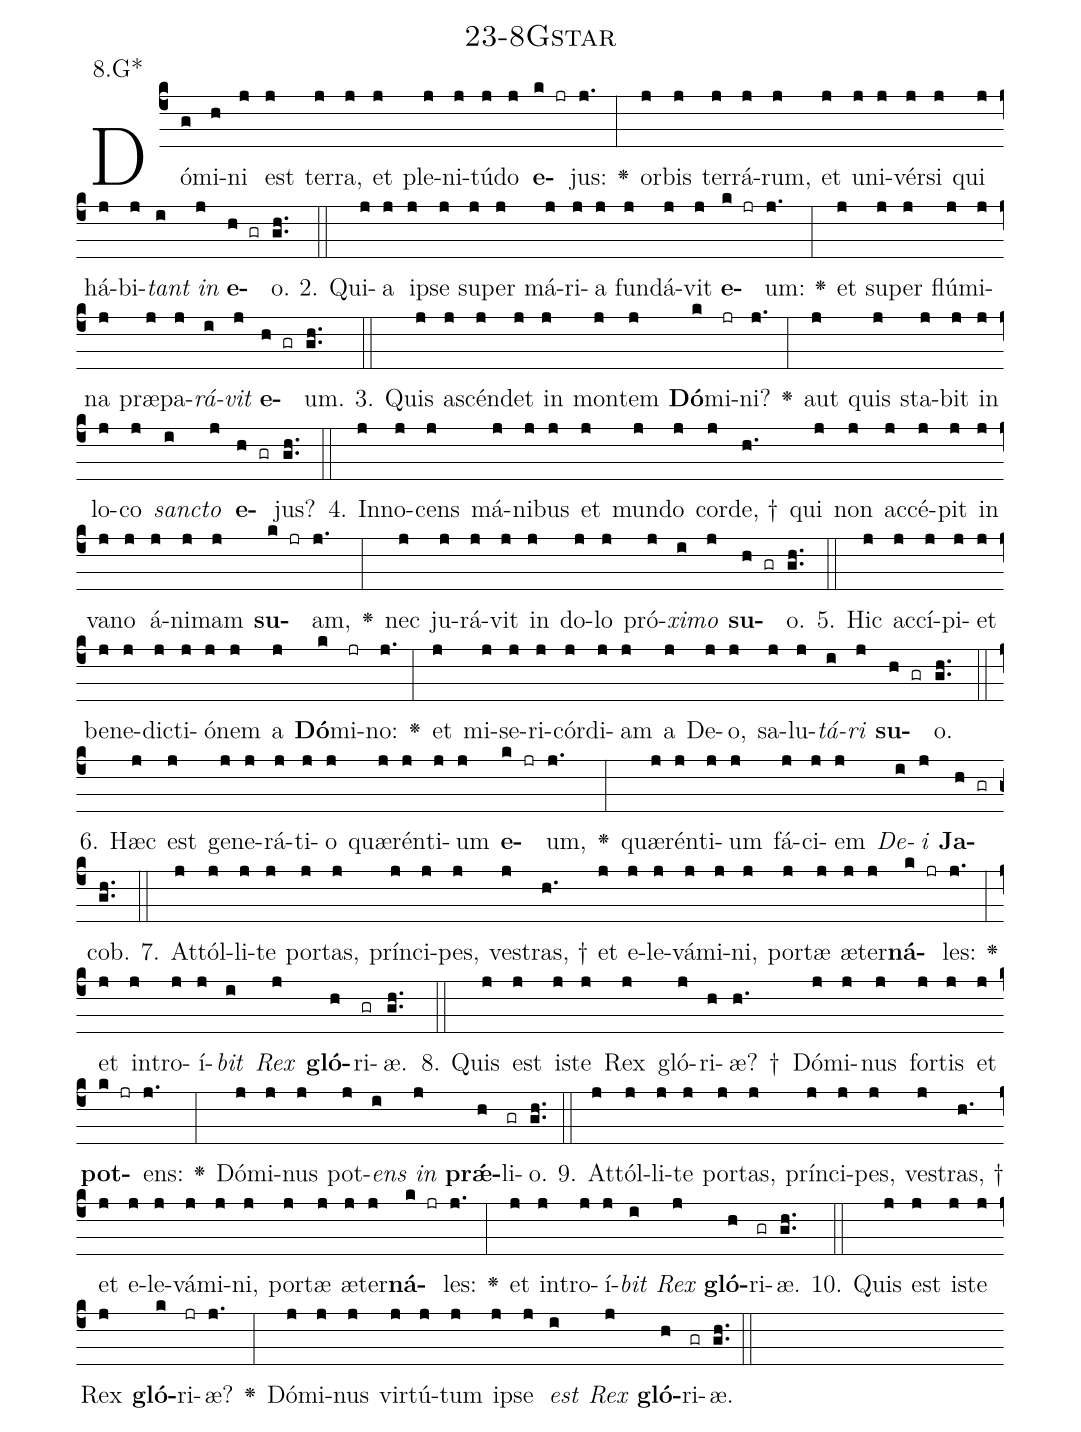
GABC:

name: 23-8Gstar;
annotation: 8.G*;
%%
(c4)Dó(g)mi(h)ni(j) est(j) ter(j)ra,(j) et(j) ple(j)ni(j)tú(j)do(j) <b>e</b>(k jr)jus:(j.) <v>\greheightstar</v>(:) or(j)bis(j) ter(j)rá(j)rum,(j) et(j) u(j)ni(j)vér(j)si(j) qui(j) há(j)bi(j)<i>tant</i>(i) <i>in</i>(j) <b>e</b>(h gr)o.(gh..) (::)
2. Qui(j)a(j) ip(j)se(j) su(j)per(j) má(j)ri(j)a(j) fun(j)dá(j)vit(j) <b>e</b>(k jr)um:(j.) <v>\greheightstar</v>(:) et(j) su(j)per(j) flú(j)mi(j)na(j) præ(j)pa(j)<i>rá</i>(i)<i>vit</i>(j) <b>e</b>(h gr)um.(gh..) (::)
3. Quis(j) a(j)scén(j)det(j) in(j) mon(j)tem(j) <b>Dó</b>(k)mi(jr)ni?(j.) <v>\greheightstar</v>(:) aut(j) quis(j) sta(j)bit(j) in(j) lo(j)co(j) <i>sanc</i>(i)<i>to</i>(j) <b>e</b>(h gr)jus?(gh..) (::)
4. In(j)no(j)cens(j) má(j)ni(j)bus(j) et(j) mun(j)do(j) cor(j)de, †(h.) qui(j) non(j) ac(j)cé(j)pit(j) in(j) va(j)no(j) á(j)ni(j)mam(j) <b>su</b>(k jr)am,(j.) <v>\greheightstar</v>(:) nec(j) ju(j)rá(j)vit(j) in(j) do(j)lo(j) pró(j)<i>xi</i>(i)<i>mo</i>(j) <b>su</b>(h gr)o.(gh..) (::)
5. Hic(j) ac(j)cí(j)pi(j)et(j) be(j)ne(j)dic(j)ti(j)ó(j)nem(j) a(j) <b>Dó</b>(k)mi(jr)no:(j.) <v>\greheightstar</v>(:) et(j) mi(j)se(j)ri(j)cór(j)di(j)am(j) a(j) De(j)o,(j) sa(j)lu(j)<i>tá</i>(i)<i>ri</i>(j) <b>su</b>(h gr)o.(gh..) (::)
6. Hæc(j) est(j) ge(j)ne(j)rá(j)ti(j)o(j) quæ(j)rén(j)ti(j)um(j) <b>e</b>(k jr)um,(j.) <v>\greheightstar</v>(:) quæ(j)rén(j)ti(j)um(j) fá(j)ci(j)em(j) <i>De</i>(i)<i>i</i>(j) <b>Ja</b>(h gr)cob.(gh..) (::)
7. At(j)tól(j)li(j)te(j) por(j)tas,(j) prín(j)ci(j)pes,(j) ves(j)tras, †(h.) et(j) e(j)le(j)vá(j)mi(j)ni,(j) por(j)tæ(j) æ(j)ter(j)<b>ná</b>(k jr)les:(j.) <v>\greheightstar</v>(:) et(j) in(j)tro(j)í(j)<i>bit</i>(i) <i>Rex</i>(j) <b>gló</b>(h)ri(gr)æ.(gh..) (::)
8. Quis(j) est(j) is(j)te(j) Rex(j) gló(j)ri(h)æ? †(h.) Dó(j)mi(j)nus(j) for(j)tis(j) et(j) <b>pot</b>(k jr)ens:(j.) <v>\greheightstar</v>(:) Dó(j)mi(j)nus(j) pot(j)<i>ens</i>(i) <i>in</i>(j) <b>prǽ</b>(h)li(gr)o.(gh..) (::)
9. At(j)tól(j)li(j)te(j) por(j)tas,(j) prín(j)ci(j)pes,(j) ves(j)tras, †(h.) et(j) e(j)le(j)vá(j)mi(j)ni,(j) por(j)tæ(j) æ(j)ter(j)<b>ná</b>(k jr)les:(j.) <v>\greheightstar</v>(:) et(j) in(j)tro(j)í(j)<i>bit</i>(i) <i>Rex</i>(j) <b>gló</b>(h)ri(gr)æ.(gh..) (::)
10. Quis(j) est(j) is(j)te(j) Rex(j) <b>gló</b>(k)ri(jr)æ?(j.) <v>\greheightstar</v>(:) Dó(j)mi(j)nus(j) vir(j)tú(j)tum(j) ip(j)se(j) <i>est</i>(i) <i>Rex</i>(j) <b>gló</b>(h)ri(gr)æ.(gh..) (::)
